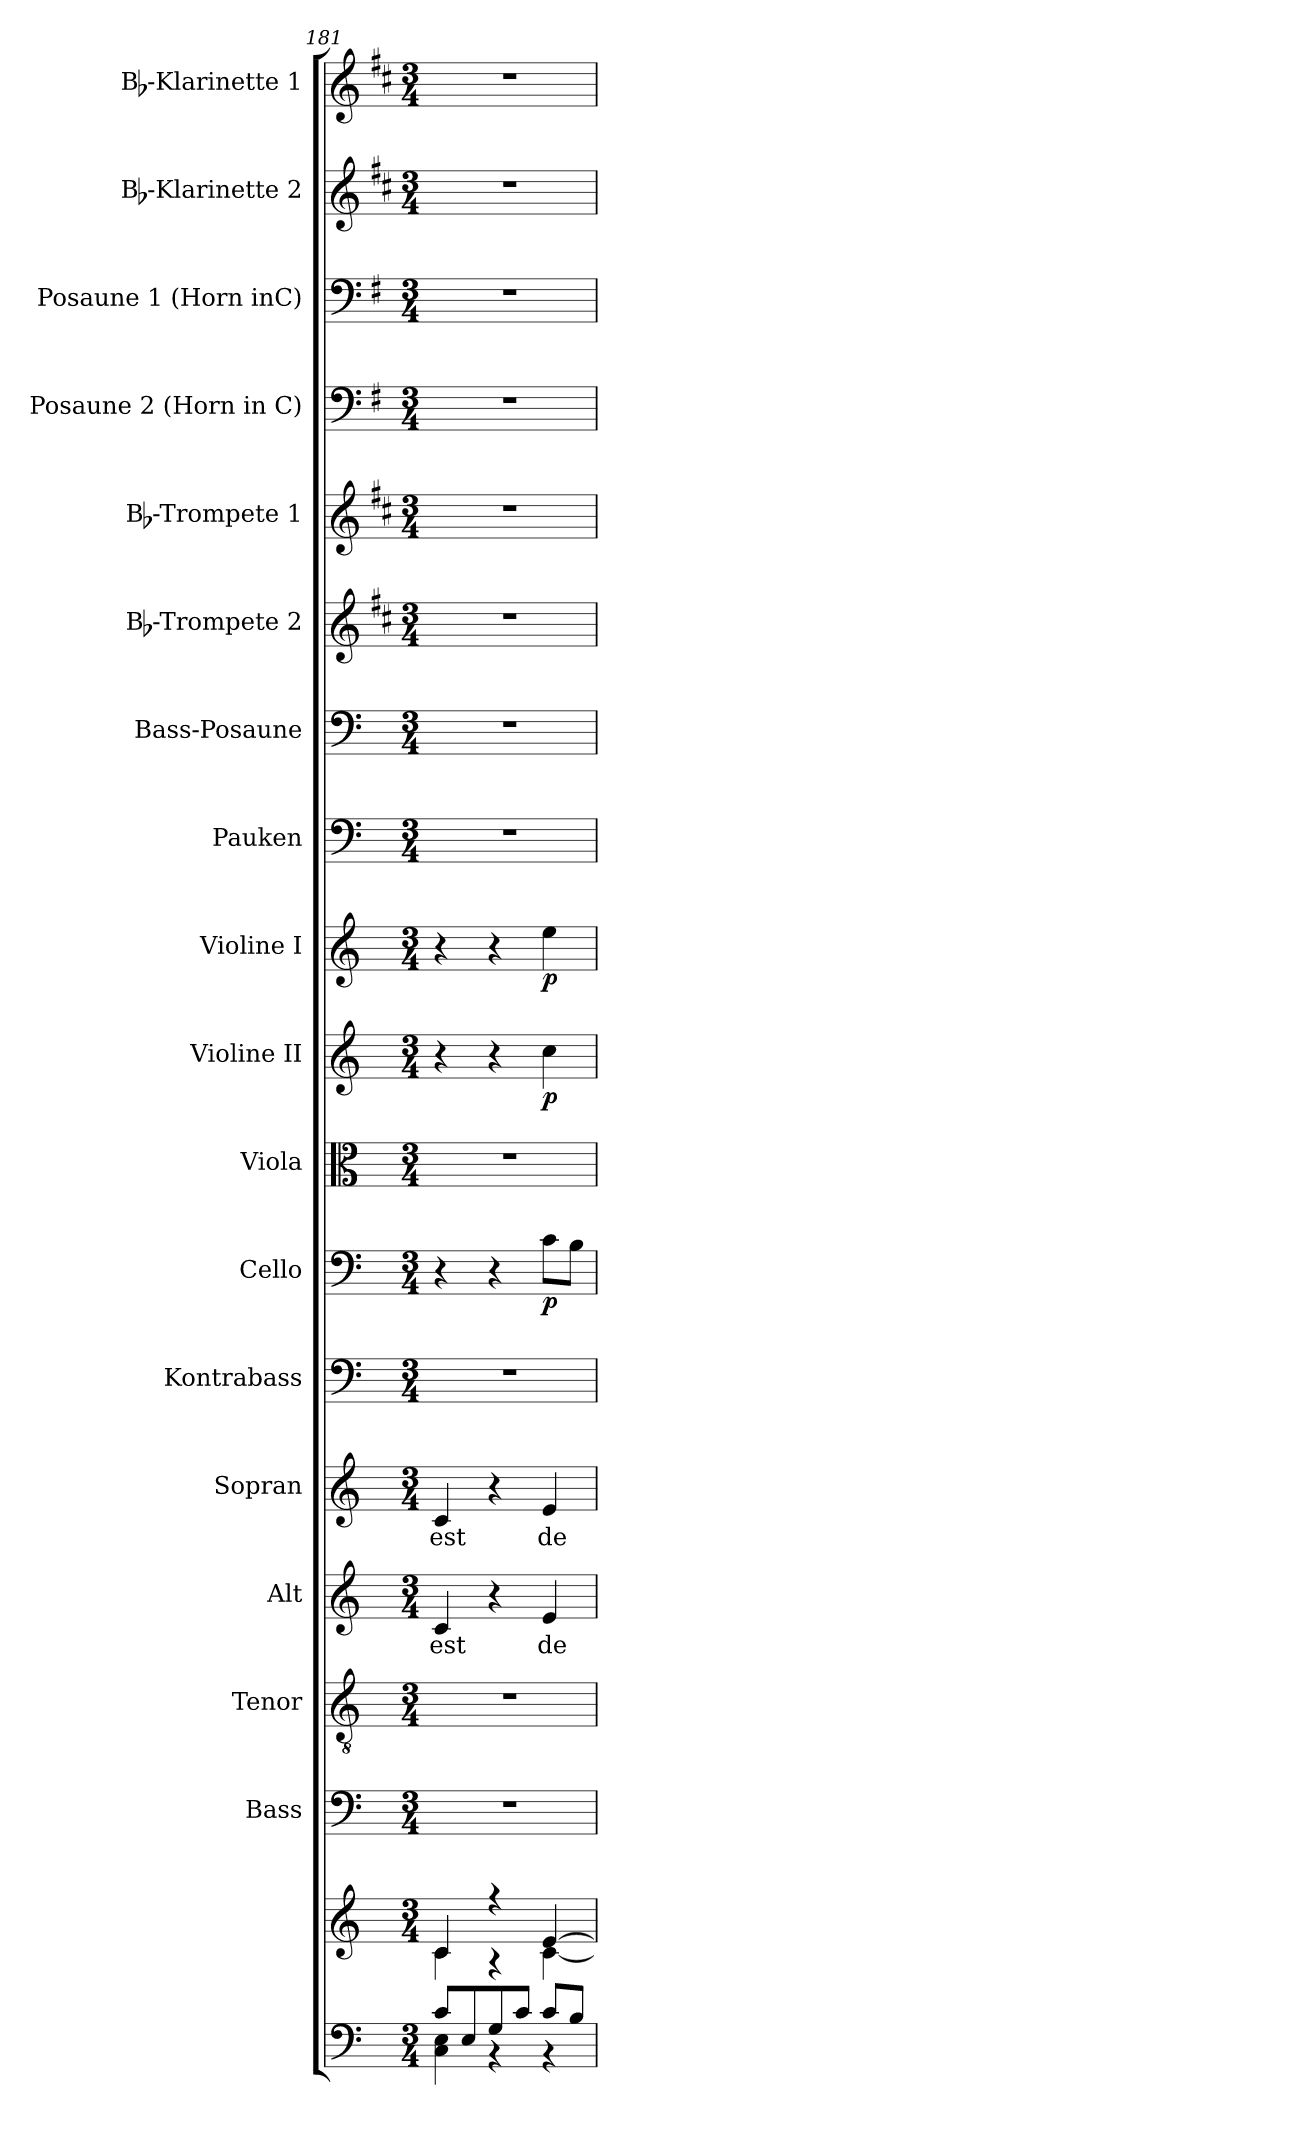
**kern	**kern	**kern	**kern	**kern	**text	**kern	**text	**kern	**kern	**dynam	**kern	**kern	**dynam	**kern	**dynam	**kern	**kern	**kern	**kern	**kern	**kern	**kern	**kern
*part18	*part18	*part17	*part16	*part15	*part15	*part14	*part14	*part13	*part12	*part12	*part11	*part10	*part10	*part9	*part9	*part8	*part7	*part6	*part5	*part4	*part3	*part2	*part1
*staff19	*staff18	*staff17	*staff16	*staff15	*staff15	*staff14	*staff14	*staff13	*staff12	*staff12	*staff11	*staff10	*staff10	*staff9	*staff9	*staff8	*staff7	*staff6	*staff5	*staff4	*staff3	*staff2	*staff1
*	*	*I"Bass	*I"Tenor	*I"Alt	*	*I"Sopran	*	*I"Kontrabass	*I"Cello	*	*I"Viola	*I"Violine II	*	*I"Violine I	*	*I"Pauken	*I"Bass-Posaune	*I"Bb-Trompete 2	*I"Bb-Trompete 1	*I"Posaune 2 (Horn in C)	*I"Posaune 1 (Horn inC)	*I"Bb-Klarinette 2	*I"Bb-Klarinette 1
*	*	*I'B.	*I'T.	*I'A.	*	*I'S.	*	*I'Kb.	*	*	*I'Vla.	*I'Vl. II	*	*I'Vl. I	*	*I'Pk.	*I'B-Pos.	*I'Bb Trp. 2	*I'Bb Trp. 1	*I'Pos. 2	*I'Pos. 1	*I'Bb Kl. 2	*I'Bb Kl. 1
*clefF4	*clefG2	*clefF4	*clefGv2	*clefG2	*	*clefG2	*	*clefF4	*clefF4	*	*clefC3	*clefG2	*	*clefG2	*	*clefF4	*clefF4	*clefG2	*clefG2	*clefF4	*clefF4	*clefG2	*clefG2
*	*	*	*	*	*	*	*	*ITrd7c12	*	*	*	*	*	*	*	*	*	*ITrd1c2	*ITrd1c2	*ITrd4c7	*ITrd4c7	*ITrd1c2	*ITrd1c2
*k[]	*k[]	*k[]	*k[]	*k[]	*	*k[]	*	*k[]	*k[]	*	*k[]	*k[]	*	*k[]	*	*k[]	*k[]	*k[]	*k[]	*k[]	*k[]	*k[]	*k[]
*C:	*C:	*C:	*C:	*C:	*	*C:	*	*C:	*C:	*	*C:	*C:	*	*C:	*	*C:	*C:	*C:	*C:	*C:	*C:	*C:	*C:
*M3/4	*M3/4	*M3/4	*M3/4	*M3/4	*	*M3/4	*	*M3/4	*M3/4	*	*M3/4	*M3/4	*	*M3/4	*	*M3/4	*M3/4	*M3/4	*M3/4	*M3/4	*M3/4	*M3/4	*M3/4
=181	=181	=181	=181	=181	=181	=181	=181	=181	=181	=181	=181	=181	=181	=181	=181	=181	=181	=181	=181	=181	=181	=181	=181
*^	*^	*	*	*	*	*	*	*	*	*	*	*	*	*	*	*	*	*	*	*	*	*	*
!	!	!	!	!	!	!	!LO:LY:b	!	!LO:LY:b	!	!	!	!	!	!	!	!	!	!	!	!	!	!	!	!
8c/L	4C\ 4E\	4c/	4c\	2.r	2.r	4c/	est	4c/	est	2.r	4r	.	2.r	4r	.	4r	.	2.r	2.r	2.r	2.r	2.r	2.r	2.r	2.r
8E/	.	.	.	.	.	.	.	.	.	.	.	.	.	.	.	.	.	.	.	.	.	.	.	.	.
8G/	4rBB	4r	4r	.	.	4r	.	4r	.	.	4r	.	.	4r	.	4r	.	.	.	.	.	.	.	.	.
8c/J	.	.	.	.	.	.	.	.	.	.	.	.	.	.	.	.	.	.	.	.	.	.	.	.	.
!	!	!	!	!	!	!	!LO:LY:b	!	!LO:LY:b	!	!	!LO:DY:b	!	!	!LO:DY:b	!	!LO:DY:b	!	!	!	!	!	!	!	!
8c/L	4rBB	[>4e/	[<4c\	.	.	4e/	de	4e/	de	.	8c\L	p	.	4cc\	p	4ee\	p	.	.	.	.	.	.	.	.
8B/J	.	.	.	.	.	.	.	.	.	.	8B\J	.	.	.	.	.	.	.	.	.	.	.	.	.	.
*v	*v	*	*	*	*	*	*	*	*	*	*	*	*	*	*	*	*	*	*	*	*	*	*	*	*
*	*v	*v	*	*	*	*	*	*	*	*	*	*	*	*	*	*	*	*	*	*	*	*	*	*
=	=	=	=	=	=	=	=	=	=	=	=	=	=	=	=	=	=	=	=	=	=	=	=
*-	*-	*-	*-	*-	*-	*-	*-	*-	*-	*-	*-	*-	*-	*-	*-	*-	*-	*-	*-	*-	*-	*-	*-
